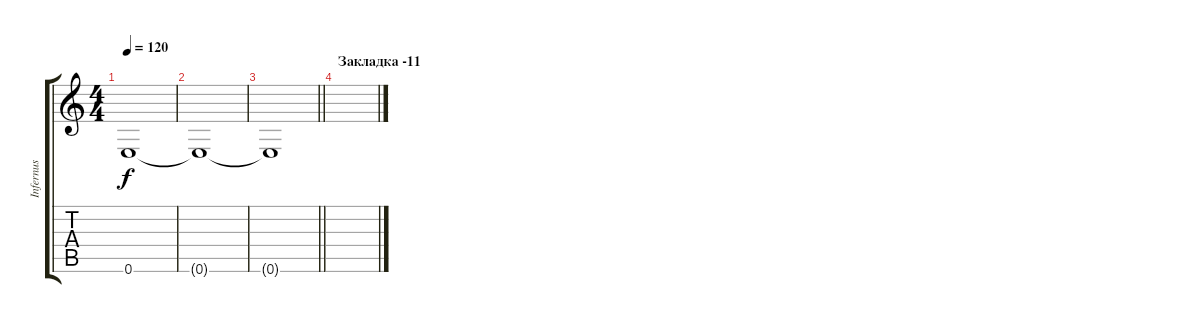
\track ("Infernus" "Infernus") {instrument distortionguitar}
\staff {score tabs}
\tuning (E4 B3 G3 D3 A2 E2) {hide}
\ts (4 4)
\tempo 120
\clef g2
\ks c
0.6.1{dy f volume 0} |
0.6{t}.1 |
\barLineRight lightlight
0.6{t}.1 |
\section ("" "Закладка -11")
